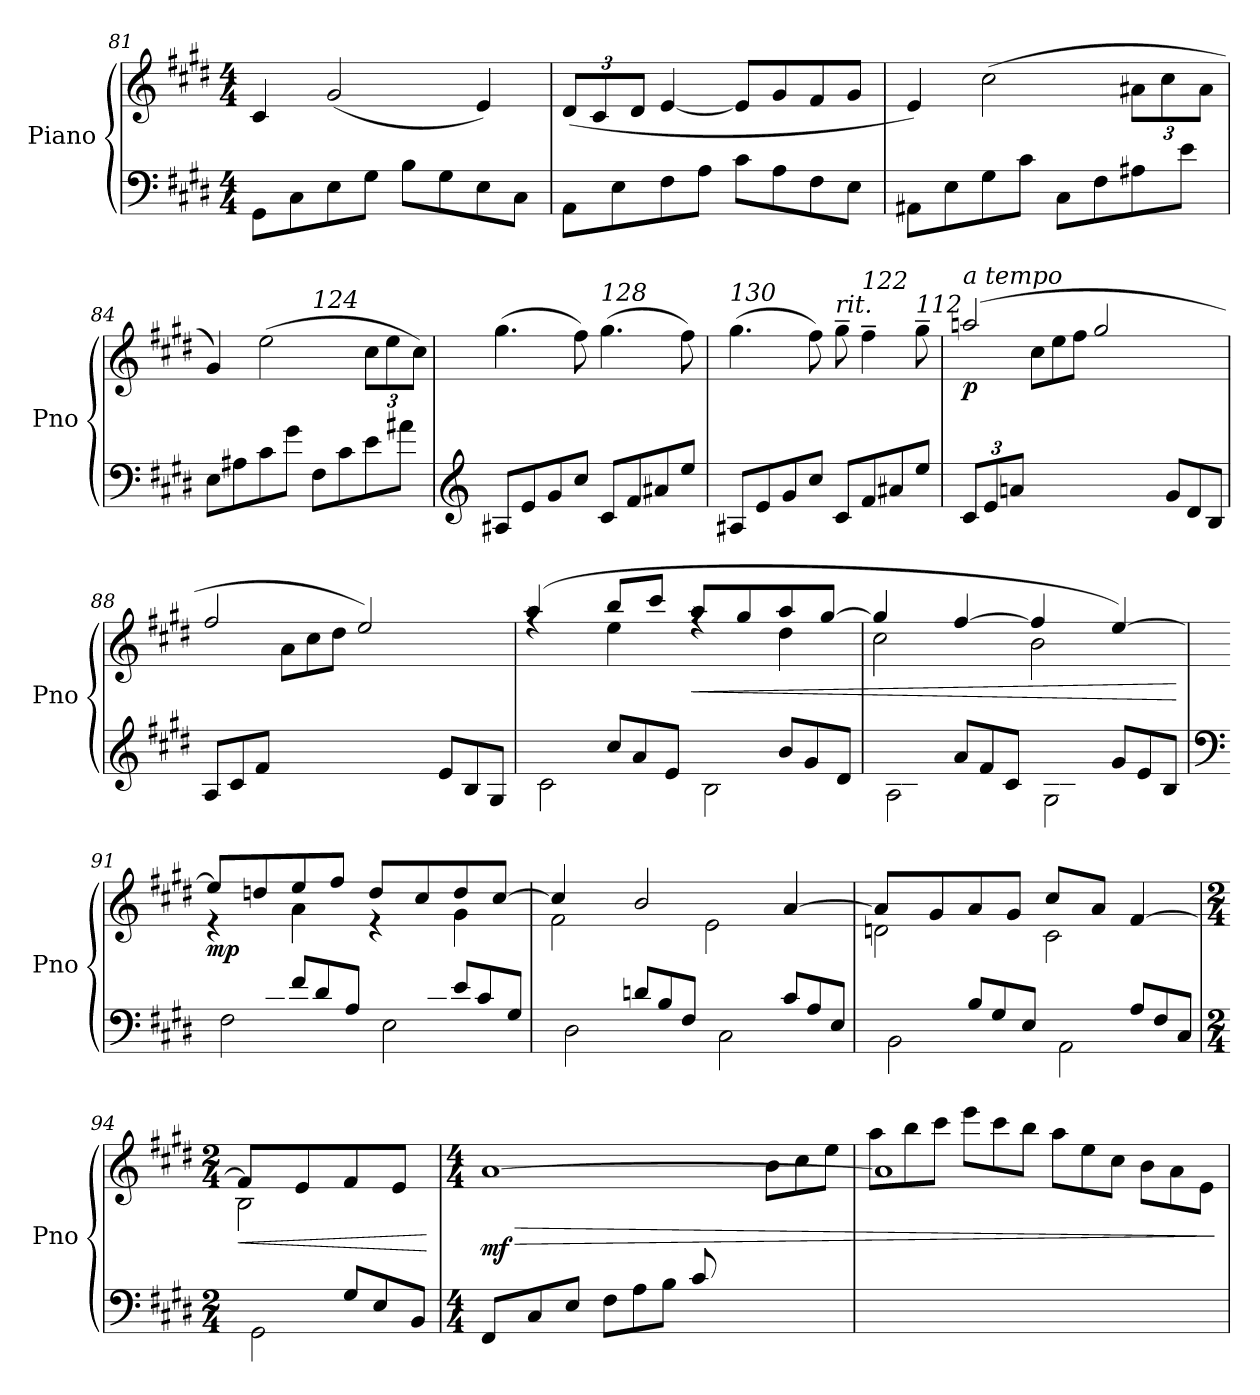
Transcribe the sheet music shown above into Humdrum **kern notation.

**kern	**kern	**dynam
*part1	*part1	*part1
*staff2	*staff1	*staff1/2
*I"Piano	*	*
*I'Pno	*	*
*clefF4	*clefG2	*
*k[f#c#g#d#]	*k[f#c#g#d#]	*
*M4/4	*M4/4	*
=81	=81	=81
8GG#\L	4c#/	.
8C#\	.	.
8E\	(<2g#/	.
8G#\J	.	.
8B\L	.	.
8G#\	.	.
8E\	4e/)	.
8C#\J	.	.
!!LO:LB:g=z
=82	=82	=82
*	*Xbrackettup	*
8AA\L	(<12d#/L	.
.	12c#/	.
8E\	.	.
.	12d#/J	.
8F#\	[4e/	.
8A\J	.	.
8c#\L	8e/L]	.
8A\	8g#/	.
8F#\	8f#/	.
8E\J	8g#/J	.
=83	=83	=83
8AA#X\L	4e/)	.
8E\	.	.
8G#\	(>2cc#\	.
8c#\J	.	.
8C#\L	.	.
8F#\	.	.
8A#X\	12a#X\L	.
.	12cc#\	.
8e\J	.	.
.	12a#\J	.
=84	=84	=84
!	!LO:TX:b:i:t=sempre cresc.	!
!	!LO:TX:a:i:t=stringendo	!
*	*^	*
8E\L	4g#/)	2ryy	.
8A#X\	.	.	.
8c#\	(>2ee\	.	.
8g#\J	.	.	.
!	!	!LO:TX:a:i:t=124	!
8F#\L	.	2ryy	.
8c#\	.	.	.
8e\	12cc#\L	.	.
.	12ee\	.	.
8a#X\J	.	.	.
.	12cc#\J)	.	.
*	*v	*v	*
=85	=85	=85
*clefG2	*	*
*	*^	*
!	!LO:TX:a:i:t=126	!	!
*	*v	*v	*
8A#X/L	(>4.gg#\	.
8e/	.	.
8g#/	.	.
8cc#/J	8ff#\)	.
!	!LO:TX:a:i:t=128	!
8c#/L	(>4.gg#\	.
8f#/	.	.
8a#X/	.	.
8ee/J	8ff#\)	.
=86	=86	=86
!	!LO:TX:a:i:t=130	!
8A#X/L	(>4.gg#\	.
8e/	.	.
8g#/	.	.
8cc#/J	8ff#\)	.
!	!LO:TX:a:i:t=rit.	!
8c#/L	8gg#~\	.
!	!LO:TX:a:i:t=122	!
8f#/	4ff#~\	.
8a#X/	.	.
!	!LO:TX:a:i:t=112	!
8ee/J	8gg#~\	.
!!LO:LB:g=z
=87	=87	=87
*Xbrackettup	*	*
*	*^	*
!	!LO:TX:a:i:t=a tempo	!	!
!	!	!	!LO:DY:b
12c#/L	(>2aan/	4ryy	p
12e/	.	.	.
12an/J	.	.	.
*	*	*Xtuplet	*
4ryy	.	12cc#\L	.
.	.	12ee\	.
.	.	12ff#\J	.
4ryy	2gg#/	12gg#\Lyy	.
.	.	12dd#\	.
.	.	12b\J	.
*Xtuplet	*	*	*
12g#/L	.	4ryy	.
12d#/	.	.	.
12B/J	.	.	.
=88	=88	=88	=88
12A/L	2ff#/	4ryy	.
12c#/	.	.	.
12f#/J	.	.	.
4ryy	.	12a\L	.
.	.	12cc#\	.
.	.	12dd#\J	.
4ryy	2ee/)	12ee\Lyy	.
.	.	12b\	.
.	.	12g#\J	.
12e/L	.	4ryy	.
12B/	.	.	.
12G#/J	.	.	.
=89	=89	=89	=89
*^	*	*	*
12c#/Lyy	2c#\	(>4aa/	4rff	.
12e/	.	.	.	.
12a/J	.	.	.	.
12cc#/L	.	8bb/L	4ee\	.
12a/	.	.	.	.
.	.	8ccc#/J	.	.
12e/J	.	.	.	.
!	!	!	!	!LO:HP:b
12B/Lyy	2B\	8aa/L	4rff	<
12d#/	.	.	.	.
.	.	8gg#/	.	.
12g#/J	.	.	.	.
12b/L	.	8aa/	4dd#\	.
12g#/	.	.	.	.
.	.	[8gg#/J	.	.
12d#/J	.	.	.	.
=90	=90	=90	=90	=90
12A/Lyy	(>2A\	4gg#/]	2cc#\	.
12c#/	.	.	.	.
12f#/J	.	.	.	.
12a/L	.	[4ff#/	.	.
12f#/	.	.	.	.
12c#/J	.	.	.	.
12G#/Lyy	2G#\	4ff#/]	2b\	.
12B/	.	.	.	.
12e/J	.	.	.	.
12g#/L	.	[4ee/)	.	.
12e/	.	.	.	.
12B/J	.	.	.	.
*v	*v	*	*	*
*	*v	*v	*
.	.	[
!!LO:PB:g=z
=91	=91	=91
*clefF4	*	*
*^	*^	*
!	!	!	!	!LO:DY:b
12F#/Lyy	2F#\	8ee/L]	4r	mp
12A/	.	.	.	.
.	.	8ddn/	.	.
12dn/J	.	.	.	.
12f#/L	.	8ee/	4a\	.
12d/	.	.	.	.
.	.	8ff#/J	.	.
12A/J	.	.	.	.
12E/Lyy	2E\	8dd/L	4r	.
12G#/	.	.	.	.
.	.	8cc#/	.	.
12c#/J	.	.	.	.
12e/L	.	8dd/	4g#\	.
12c#/	.	.	.	.
.	.	[8cc#/J	.	.
12G#/J	.	.	.	.
=92	=92	=92	=92	=92
12Dn/Lyy	(>2D\	4cc#/]	2f#\	.
12F#/	.	.	.	.
12B/J	.	.	.	.
12dn/L	.	2b/	.	.
12B/	.	.	.	.
12F#/J	.	.	.	.
12C#/Lyy	2C#\	.	2e\	.
12E/	.	.	.	.
12A/J	.	.	.	.
12c#/L	.	[4a/)	.	.
12A/	.	.	.	.
12E/J	.	.	.	.
=93	=93	=93	=93	=93
12BB/Lyy	2BB\	8a/L]	2dn\	.
12E#X/	.	.	.	.
.	.	8g#/	.	.
12G#/J	.	.	.	.
12B/L	.	8a/	.	.
12G#/	.	.	.	.
.	.	8g#/J	.	.
12E#/J	.	.	.	.
12AA/Lyy	2AA\	8cc#/L	2c#\	.
12C#/	.	.	.	.
.	.	8a/J	.	.
12F#/J	.	.	.	.
12A/L	.	[4f#/)	.	.
12F#/	.	.	.	.
12C#/J	.	.	.	.
=94	=94	=94	=94	=94
*M2/4	*	*M2/4	*	*
!	!	!	!	!LO:HP:b
12GG#/Lyy	(>2GG#\	8f#/L]	2B\	<
12BB/	.	.	.	.
.	.	8e/	.	.
12E/J	.	.	.	.
12G#/L	.	8f#/	.	.
12E/	.	.	.	.
.	.	8e/J	.	.
12BB/J	.	.	.	.
*v	*v	*	*	*
*	*v	*v	*
.	.	[
!!LO:LB:g=z
=95	=95	=95
*M4/4	*M4/4	*
!	!LO:TX:a:i:t=dim.	!
!	!	!LO:HP:b
*	*^	*
*	*	*^	*
!	!	!	!	!LO:DY:n=1:b
12FF#/L	[1a	2.ryy	12%7ryy	> mf
12C#/	.	.	.	.
12E/J	.	.	.	.
12F#\L	.	.	.	.
12A\	.	.	.	.
12B\J	.	.	.	.
12c#/L	.	.	.	.
6ryy	.	.	12e\	.
.	.	.	12a\J	.
4ryy	.	12b\L	4ryy	.
.	.	12cc#\	.	.
.	.	12ee\J	.	.
*	*	*v	*v	*
=96	=96	=96	=96
1ryy	1a]	12aa\L	.
.	.	12bb\	.
.	.	12ccc#\J	.
.	.	12eee\L	.
.	.	12ccc#\	.
.	.	12bb\J	.
.	.	12aa\L	.
.	.	12ee\	.
.	.	12cc#\J	.
.	.	12b\L	.
.	.	12a\	.
.	.	12e\J)	.
*	*v	*v	*
.	.	]
=	=	=
*-	*-	*-
